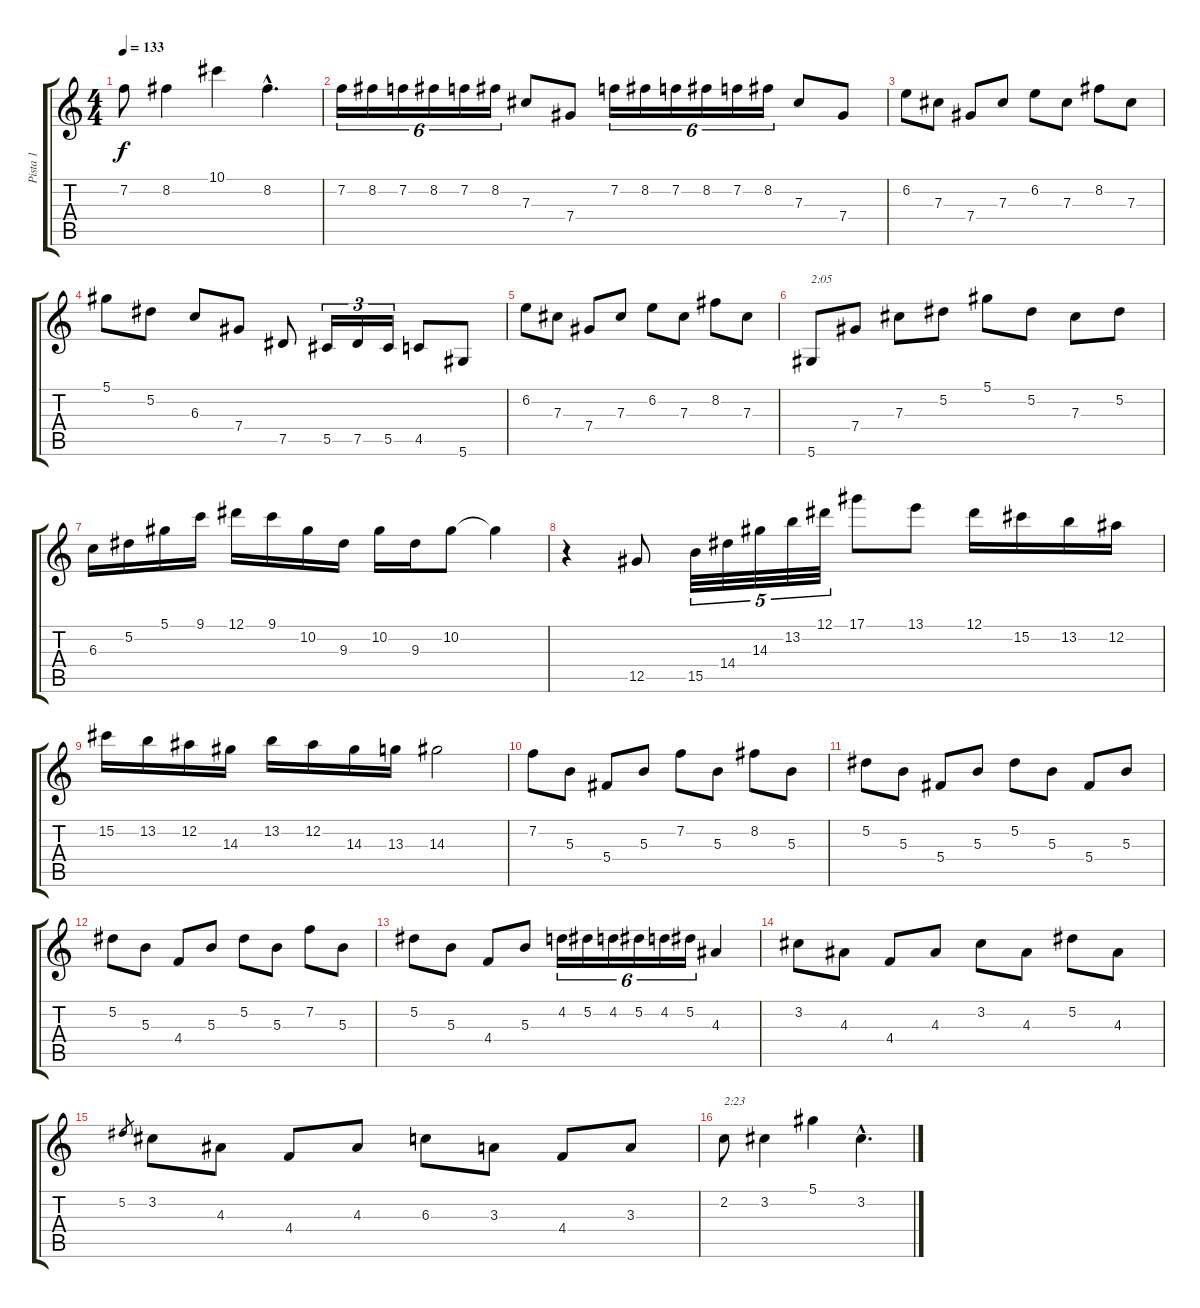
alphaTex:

\track ("Pista 1" "Pista 1") {instrument acousticguitarnylon}
\staff {score tabs}
\tuning (Eb4 Bb3 Gb3 Db3 Ab2 Eb2) {hide}
\ts (4 4)
\tempo 133
\clef g2
\ks c
7.2.8{dy f} 8.2.4 10.1.4 8.2{hac}.4{d} |
7.2.16{tu (6 4)} 8.2.16{tu (6 4)} 7.2.16{tu (6 4)} 8.2.16{tu (6 4)} 7.2.16{tu (6 4)} 8.2.16{tu (6 4)} 7.3.8 7.4.8 7.2.16{tu (6 4)} 8.2.16{tu (6 4)} 7.2.16{tu (6 4)} 8.2.16{tu (6 4)} 7.2.16{tu (6 4)} 8.2.16{tu (6 4)} 7.3.8 7.4.8 |
6.2.8 7.3.8 7.4.8 7.3.8 6.2.8 7.3.8 8.2.8 7.3.8 |
5.1.8 5.2.8 6.3.8 7.4.8 7.5.8 5.5.16{tu (3 2)} 7.5.16{tu (3 2)} 5.5.16{tu (3 2)} 4.5.8 5.6.8 |
6.2.8 7.3.8 7.4.8 7.3.8 6.2.8 7.3.8 8.2.8 7.3.8 |
5.6.8{txt "2:05"} 7.4.8 7.3.8 5.2.8 5.1.8 5.2.8 7.3.8 5.2.8 |
6.3.16 5.2.16 5.1.16 9.1.16 12.1.16 9.1.16 10.2.16 9.3.16 10.2.16 9.3.16 10.2.8 10.2{t}.4 |
r.4 12.5.8 15.5.32{tu (5 4)} 14.4.32{tu (5 4)} 14.3.32{tu (5 4)} 13.2.32{tu (5 4)} 12.1.32{tu (5 4)} 17.1.8 13.1.8 12.1.16 15.2.16 13.2.16 12.2.16 |
15.2.16 13.2.16 12.2.16 14.3.16 13.2.16 12.2.16 14.3.16 13.3.16 14.3.2 |
7.2.8 5.3.8 5.4.8 5.3.8 7.2.8 5.3.8 8.2.8 5.3.8 |
5.2.8 5.3.8 5.4.8 5.3.8 5.2.8 5.3.8 5.4.8 5.3.8 |
5.2.8 5.3.8 4.4.8 5.3.8 5.2.8 5.3.8 7.2.8 5.3.8 |
5.2.8 5.3.8 4.4.8 5.3.8 4.2.16{tu (6 4)} 5.2.16{tu (6 4)} 4.2.16{tu (6 4)} 5.2.16{tu (6 4)} 4.2.16{tu (6 4)} 5.2.16{tu (6 4)} 4.3.4 |
3.2.8 4.3.8 4.4.8 4.3.8 3.2.8 4.3.8 5.2.8 4.3.8 |
5.2.8{gr} 3.2.8 4.3.8 4.4.8 4.3.8 6.3.8 3.3.8 4.4.8 3.3.8 |
2.2.8{txt "2:23"} 3.2.4 5.1.4 3.2{hac}.4{d}
